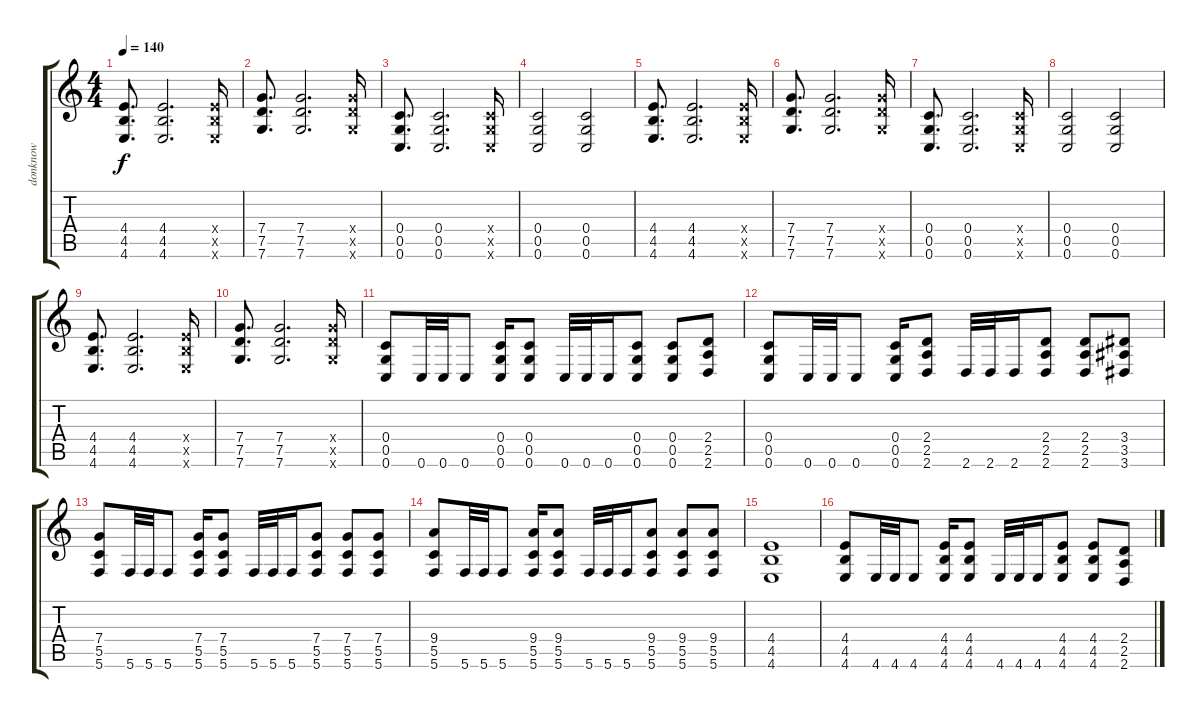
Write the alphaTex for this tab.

\track ("donknow" "donknow") {instrument overdrivenguitar}
\staff {score tabs}
\tuning (D4 A3 F3 C3 G2 C2) {hide}
\ts (4 4)
\tempo 140
\clef g2
\ks c
(4.4 4.5 4.6).8{d dy f} (4.4 4.5 4.6).2{d} (4.4{x} 4.5{x} 4.6{x}).16 |
(7.4 7.5 7.6).8{d} (7.4 7.5 7.6).2{d} (7.4{x} 7.5{x} 7.6{x}).16 |
(0.4 0.5 0.6).8{d} (0.4 0.5 0.6).2{d} (0.4{x} 0.5{x} 0.6{x}).16 |
(0.4 0.5 0.6).2 (0.4 0.5 0.6).2 |
(4.4 4.5 4.6).8{d} (4.4 4.5 4.6).2{d} (4.4{x} 4.5{x} 4.6{x}).16 |
(7.4 7.5 7.6).8{d} (7.4 7.5 7.6).2{d} (7.4{x} 7.5{x} 7.6{x}).16 |
(0.4 0.5 0.6).8{d} (0.4 0.5 0.6).2{d} (0.4{x} 0.5{x} 0.6{x}).16 |
(0.4 0.5 0.6).2 (0.4 0.5 0.6).2 |
(4.4 4.5 4.6).8{d} (4.4 4.5 4.6).2{d} (4.4{x} 4.5{x} 4.6{x}).16 |
(7.4 7.5 7.6).8{d} (7.4 7.5 7.6).2{d} (7.4{x} 7.5{x} 7.6{x}).16 |
(0.4 0.5 0.6).8 0.6.32 0.6.32 0.6.8 (0.4 0.5 0.6).16 (0.4 0.5 0.6).8 0.6.32 0.6.32 0.6.16 (0.4 0.5 0.6).8 (0.4 0.5 0.6).8 (2.4 2.5 2.6).8 |
(0.4 0.5 0.6).8 0.6.32 0.6.32 0.6.8 (0.4 0.5 0.6).16 (2.4 2.5 2.6).8 2.6.32 2.6.32 2.6.16 (2.4 2.5 2.6).8 (2.4 2.5 2.6).8 (3.4 3.5 3.6).8 |
(7.4 5.5 5.6).8 5.6.32 5.6.32 5.6.8 (7.4 5.5 5.6).16 (7.4 5.5 5.6).8 5.6.32 5.6.32 5.6.16 (7.4 5.5 5.6).8 (7.4 5.5 5.6).8 (7.4 5.5 5.6).8 |
(9.4 5.5 5.6).8 5.6.32 5.6.32 5.6.8 (9.4 5.5 5.6).16 (9.4 5.5 5.6).8 5.6.32 5.6.32 5.6.16 (9.4 5.5 5.6).8 (9.4 5.5 5.6).8 (9.4 5.5 5.6).8 |
(4.4 4.5 4.6).1 |
(4.4 4.5 4.6).8 4.6.32 4.6.32 4.6.8 (4.4 4.5 4.6).16 (4.4 4.5 4.6).8 4.6.32 4.6.32 4.6.16 (4.4 4.5 4.6).8 (4.4 4.5 4.6).8 (2.4 2.5 2.6).8
